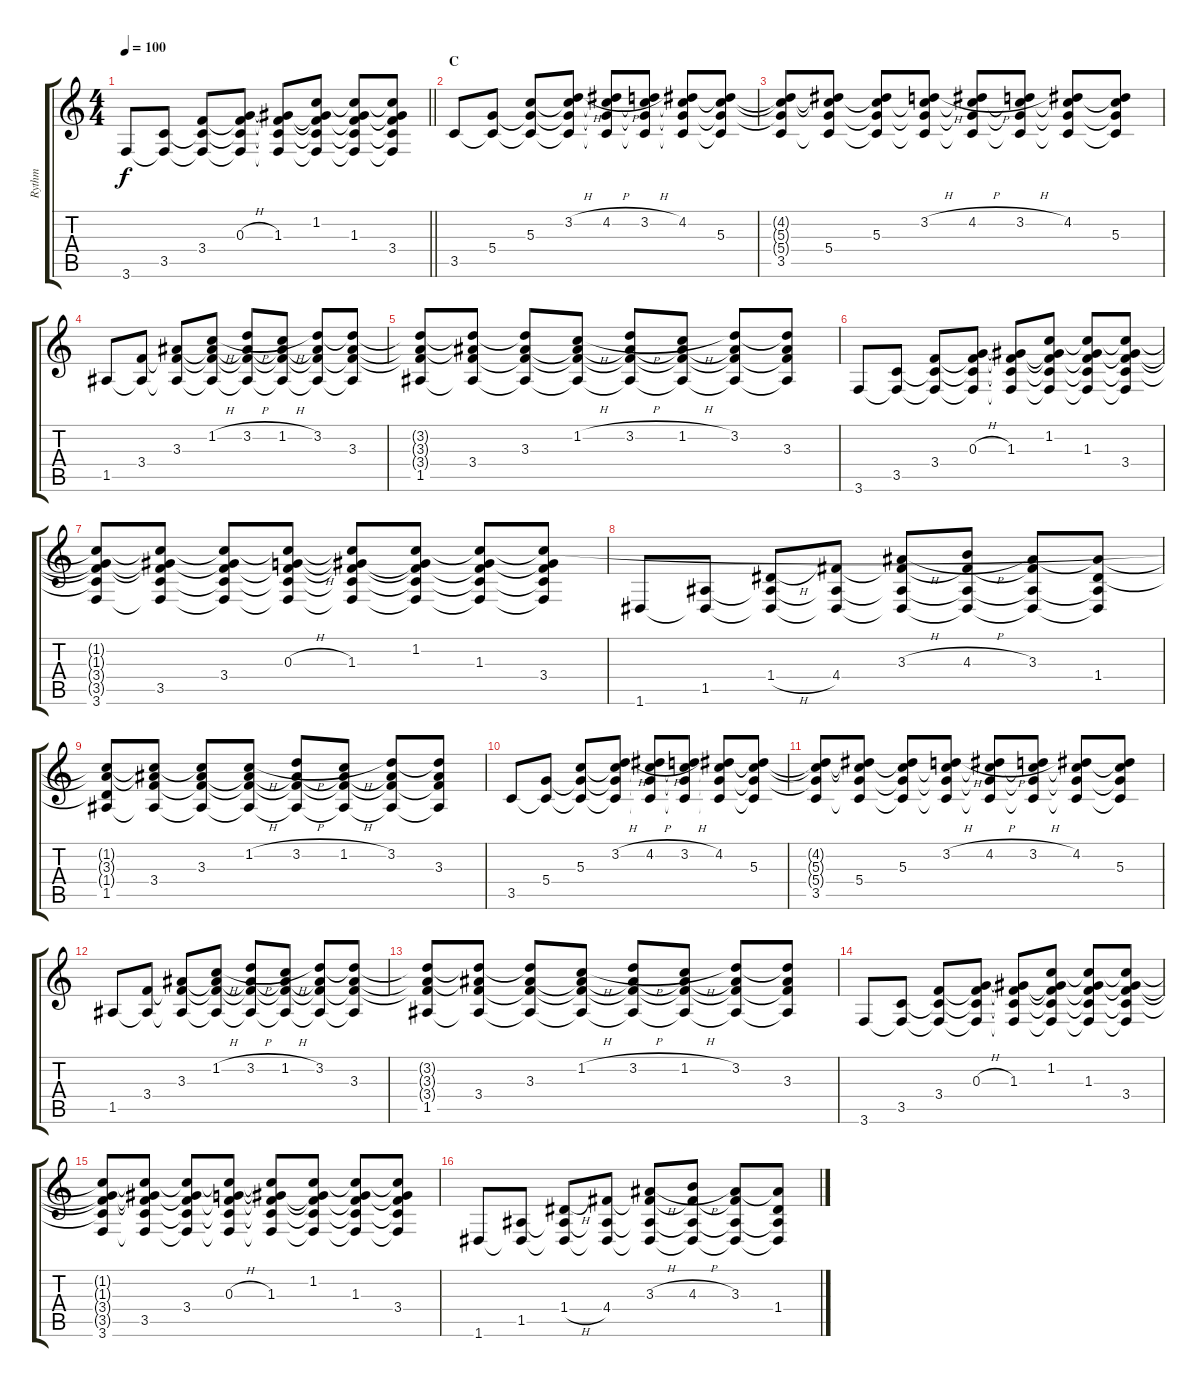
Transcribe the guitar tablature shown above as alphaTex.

\track ("Rythm" "Rythm") {instrument acousticguitarnylon}
\staff {score tabs}
\tuning (E4 B3 G3 D3 A2 D2) {hide}
\ts (4 4)
\tempo 100
\clef g2
\barLineRight lightlight
\ks c
3.6.8{dy f} (3.5 3.6{t}).8 (3.4 3.5{t} 3.6{t}).8 (0.3{h} 3.4{t} 3.5{t} 3.6{t}).8 (1.3 3.4{t} 3.5{t} 3.6{t}).8 (1.2 1.3{t} 3.4{t} 3.5{t} 3.6{t}).8 (1.2{t} 1.3 3.4{t} 3.5{t} 3.6{t}).8 (1.2{t} 1.3{t} 3.4 3.5{t} 3.6{t}).8 |
\section ("" "C")
3.5.8 (5.4 3.5{t}).8 (5.3 5.4{t} 3.5{t}).8 (3.2{h} 5.3{t} 5.4{t} 3.5{t}).8 (4.2{h} 5.3{t} 5.4{t} 3.5{t}).8 (3.2{h} 5.3{t} 5.4{t} 3.5{t}).8 (4.2 5.3{t} 5.4{t} 3.5{t}).8 (4.2{t} 5.3 5.4{t} 3.5{t}).8 |
(4.2{t} 5.3{t} 5.4{t} 3.5).8 (4.2{t} 5.3{t} 5.4 3.5{t}).8 (4.2{t} 5.3 5.4{t} 3.5{t}).8 (3.2{h} 5.3{t} 5.4{t} 3.5{t}).8 (4.2{h} 5.3{t} 5.4{t} 3.5{t}).8 (3.2{h} 5.3{t} 5.4{t} 3.5{t}).8 (4.2 5.3{t} 5.4{t} 3.5{t}).8 (4.2{t} 5.3 5.4{t} 3.5{t}).8 |
1.5.8 (3.4 1.5{t}).8 (3.3 3.4{t} 1.5{t}).8 (1.2{h} 3.3{t} 3.4{t} 1.5{t}).8 (3.2{h} 3.3{t} 3.4{t} 1.5{t}).8 (1.2{h} 3.3{t} 3.4{t} 1.5{t}).8 (3.2 3.3{t} 3.4{t} 1.5{t}).8 (3.2{t} 3.3 3.4{t} 1.5{t}).8 |
(3.2{t} 3.3{t} 3.4{t} 1.5).8 (3.2{t} 3.3{t} 3.4 1.5{t}).8 (3.2{t} 3.3 3.4{t} 1.5{t}).8 (1.2{h} 3.3{t} 3.4{t} 1.5{t}).8 (3.2{h} 3.3{t} 3.4{t} 1.5{t}).8 (1.2{h} 3.3{t} 3.4{t} 1.5{t}).8 (3.2 3.3{t} 3.4{t} 1.5{t}).8 (3.2{t} 3.3 3.4{t} 1.5{t}).8 |
3.6.8 (3.5 3.6{t}).8 (3.4 3.5{t} 3.6{t}).8 (0.3{h} 3.4{t} 3.5{t} 3.6{t}).8 (1.3 3.4{t} 3.5{t} 3.6{t}).8 (1.2 1.3{t} 3.4{t} 3.5{t} 3.6{t}).8 (1.2{t} 1.3 3.4{t} 3.5{t} 3.6{t}).8 (1.2{t} 1.3{t} 3.4 3.5{t} 3.6{t}).8 |
(1.2{t} 1.3{t} 3.4{t} 3.5{t} 3.6).8 (1.2{t} 1.3{t} 3.4{t} 3.5 3.6{t}).8 (1.2{t} 1.3{t} 3.4 3.5{t} 3.6{t}).8 (1.2{t} 0.3{h} 3.4{t} 3.5{t} 3.6{t}).8 (1.2{t} 1.3 3.4{t} 3.5{t} 3.6{t}).8 (1.2 1.3{t} 3.4{t} 3.5{t} 3.6{t}).8 (1.2{t} 1.3 3.4{t} 3.5{t} 3.6{t}).8 (1.2{t} 1.3{t} 3.4 3.5{t} 3.6{t}).8 |
1.6.8 (1.5 1.6{t}).8 (1.4{h} 1.5{t} 1.6{t}).8 (4.4 1.5{t} 1.6{t}).8 (3.3{h} 4.4{t} 1.5{t} 1.6{t}).8 (4.3{h} 4.4{t} 1.5{t} 1.6{t}).8 (3.3 4.4{t} 1.5{t} 1.6{t}).8 (3.3{t} 1.4 1.5{t} 1.6{t}).8 |
(1.2{t} 3.3{t} 1.4{t} 1.5).8 (1.2{t} 3.3{t} 3.4 1.5{t}).8 (1.2{t} 3.3 3.4{t} 1.5{t}).8 (1.2{h} 3.3{t} 3.4{t} 1.5{t}).8 (3.2{h} 3.3{t} 3.4{t} 1.5{t}).8 (1.2{h} 3.3{t} 3.4{t} 1.5{t}).8 (3.2 3.3{t} 3.4{t} 1.5{t}).8 (3.2{t} 3.3 3.4{t} 1.5{t}).8 |
3.5.8 (5.4 3.5{t}).8 (5.3 5.4{t} 3.5{t}).8 (3.2{h} 5.3{t} 5.4{t} 3.5{t}).8 (4.2{h} 5.3{t} 5.4{t} 3.5{t}).8 (3.2{h} 5.3{t} 5.4{t} 3.5{t}).8 (4.2 5.3{t} 5.4{t} 3.5{t}).8 (4.2{t} 5.3 5.4{t} 3.5{t}).8 |
(4.2{t} 5.3{t} 5.4{t} 3.5).8 (4.2{t} 5.3{t} 5.4 3.5{t}).8 (4.2{t} 5.3 5.4{t} 3.5{t}).8 (3.2{h} 5.3{t} 5.4{t} 3.5{t}).8 (4.2{h} 5.3{t} 5.4{t} 3.5{t}).8 (3.2{h} 5.3{t} 5.4{t} 3.5{t}).8 (4.2 5.3{t} 5.4{t} 3.5{t}).8 (4.2{t} 5.3 5.4{t} 3.5{t}).8 |
1.5.8 (3.4 1.5{t}).8 (3.3 3.4{t} 1.5{t}).8 (1.2{h} 3.3{t} 3.4{t} 1.5{t}).8 (3.2{h} 3.3{t} 3.4{t} 1.5{t}).8 (1.2{h} 3.3{t} 3.4{t} 1.5{t}).8 (3.2 3.3{t} 3.4{t} 1.5{t}).8 (3.2{t} 3.3 3.4{t} 1.5{t}).8 |
(3.2{t} 3.3{t} 3.4{t} 1.5).8 (3.2{t} 3.3{t} 3.4 1.5{t}).8 (3.2{t} 3.3 3.4{t} 1.5{t}).8 (1.2{h} 3.3{t} 3.4{t} 1.5{t}).8 (3.2{h} 3.3{t} 3.4{t} 1.5{t}).8 (1.2{h} 3.3{t} 3.4{t} 1.5{t}).8 (3.2 3.3{t} 3.4{t} 1.5{t}).8 (3.2{t} 3.3 3.4{t} 1.5{t}).8 |
3.6.8 (3.5 3.6{t}).8 (3.4 3.5{t} 3.6{t}).8 (0.3{h} 3.4{t} 3.5{t} 3.6{t}).8 (1.3 3.4{t} 3.5{t} 3.6{t}).8 (1.2 1.3{t} 3.4{t} 3.5{t} 3.6{t}).8 (1.2{t} 1.3 3.4{t} 3.5{t} 3.6{t}).8 (1.2{t} 1.3{t} 3.4 3.5{t} 3.6{t}).8 |
(1.2{t} 1.3{t} 3.4{t} 3.5{t} 3.6).8 (1.2{t} 1.3{t} 3.4{t} 3.5 3.6{t}).8 (1.2{t} 1.3{t} 3.4 3.5{t} 3.6{t}).8 (1.2{t} 0.3{h} 3.4{t} 3.5{t} 3.6{t}).8 (1.2{t} 1.3 3.4{t} 3.5{t} 3.6{t}).8 (1.2 1.3{t} 3.4{t} 3.5{t} 3.6{t}).8 (1.2{t} 1.3 3.4{t} 3.5{t} 3.6{t}).8 (1.2{t} 1.3{t} 3.4 3.5{t} 3.6{t}).8 |
1.6.8 (1.5 1.6{t}).8 (1.4{h} 1.5{t} 1.6{t}).8 (4.4 1.5{t} 1.6{t}).8 (3.3{h} 4.4{t} 1.5{t} 1.6{t}).8 (4.3{h} 4.4{t} 1.5{t} 1.6{t}).8 (3.3 4.4{t} 1.5{t} 1.6{t}).8 (3.3{t} 1.4 1.5{t} 1.6{t}).8
